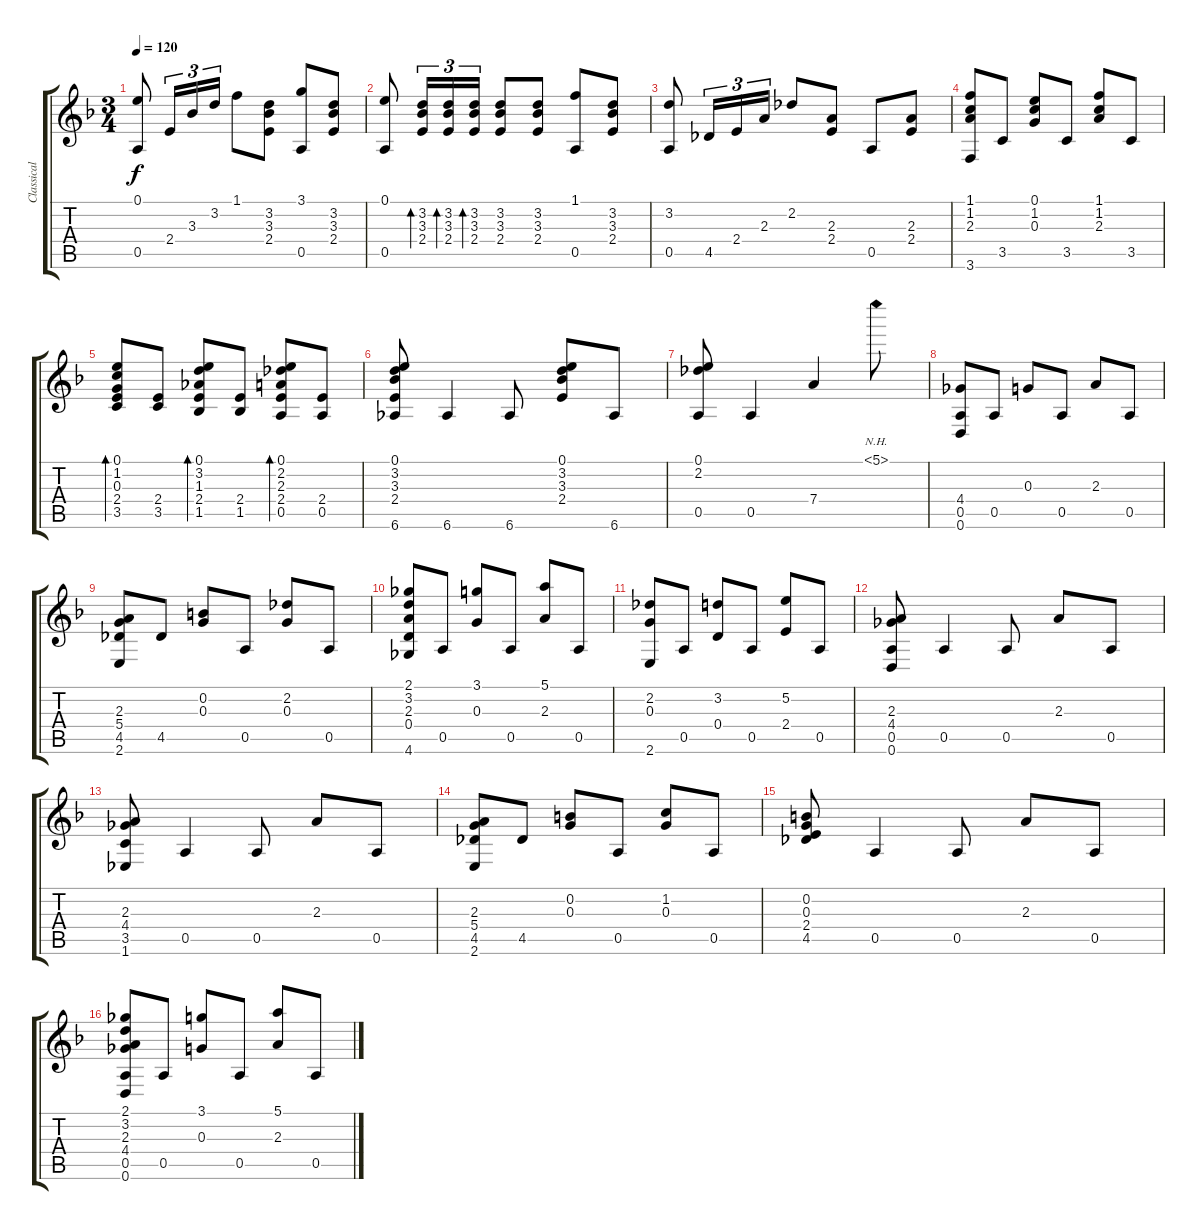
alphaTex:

\track ("Classical Guitar" "Classical ") {instrument acousticguitarnylon}
\staff {score tabs}
\tuning (E4 B3 G3 D3 A2 D2) {hide}
\ts (3 4)
\tempo 120
\clef g2
\ks dminor
(0.1 0.5).8{dy f} 2.4.16{tu (3 2)} 3.3.16{tu (3 2)} 3.2.16{tu (3 2)} 1.1.8 (3.2 3.3 2.4).8 (3.1 0.5).8 (3.2 3.3 2.4).8 |
(0.1 0.5).8 (3.2 3.3 2.4).16{tu (3 2) bd 60} (3.2 3.3 2.4).16{tu (3 2) bd 60} (3.2 3.3 2.4).16{tu (3 2) bd 60} (3.2 3.3 2.4).8 (3.2 3.3 2.4).8 (1.1 0.5).8 (3.2 3.3 2.4).8 |
(3.2 0.5).8 4.5.16{tu (3 2)} 2.4.16{tu (3 2)} 2.3.16{tu (3 2)} 2.2.8 (2.3 2.4).8 0.5.8 (2.3 2.4).8 |
(1.1 1.2 2.3 3.6).8 3.5.8 (0.1 1.2 0.3).8 3.5.8 (1.1 1.2 2.3).8 3.5.8 |
(0.1 1.2 0.3 2.4 3.5).8{bd 60} (2.4 3.5).8 (0.1 3.2 1.3 2.4 1.5).8{bd 60} (2.4 1.5).8 (0.1 2.2 2.3 2.4 0.5).8{bd 60} (2.4 0.5).8 |
(0.1 3.2 3.3 2.4 6.6).8 6.6.4 6.6.8 (0.1 3.2 3.3 2.4).8 6.6.8 |
(0.1 2.2 0.5).8 0.5.4 7.4.4 5.1{nh}.8 |
(4.4 0.5 0.6).8 0.5.8 0.3.8 0.5.8 2.3.8 0.5.8 |
(2.3 5.4 4.5 2.6).8 4.5.8 (0.2 0.3).8 0.5.8 (2.2 0.3).8 0.5.8 |
(2.1 3.2 2.3 0.4 4.6).8 0.5.8 (3.1 0.3).8 0.5.8 (5.1 2.3).8 0.5.8 |
(2.2 0.3 2.6).8 0.5.8 (3.2 0.4).8 0.5.8 (5.2 2.4).8 0.5.8 |
(2.3 4.4 0.5 0.6).8 0.5.4 0.5.8 2.3.8 0.5.8 |
(2.3 4.4 3.5 1.6).8 0.5.4 0.5.8 2.3.8 0.5.8 |
(2.3 5.4 4.5 2.6).8 4.5.8 (0.2 0.3).8 0.5.8 (1.2 0.3).8 0.5.8 |
(0.2 0.3 2.4 4.5).8 0.5.4 0.5.8 2.3.8 0.5.8 |
(2.1 3.2 2.3 4.4 0.5 0.6).8 0.5.8 (3.1 0.3).8 0.5.8 (5.1 2.3).8 0.5.8
